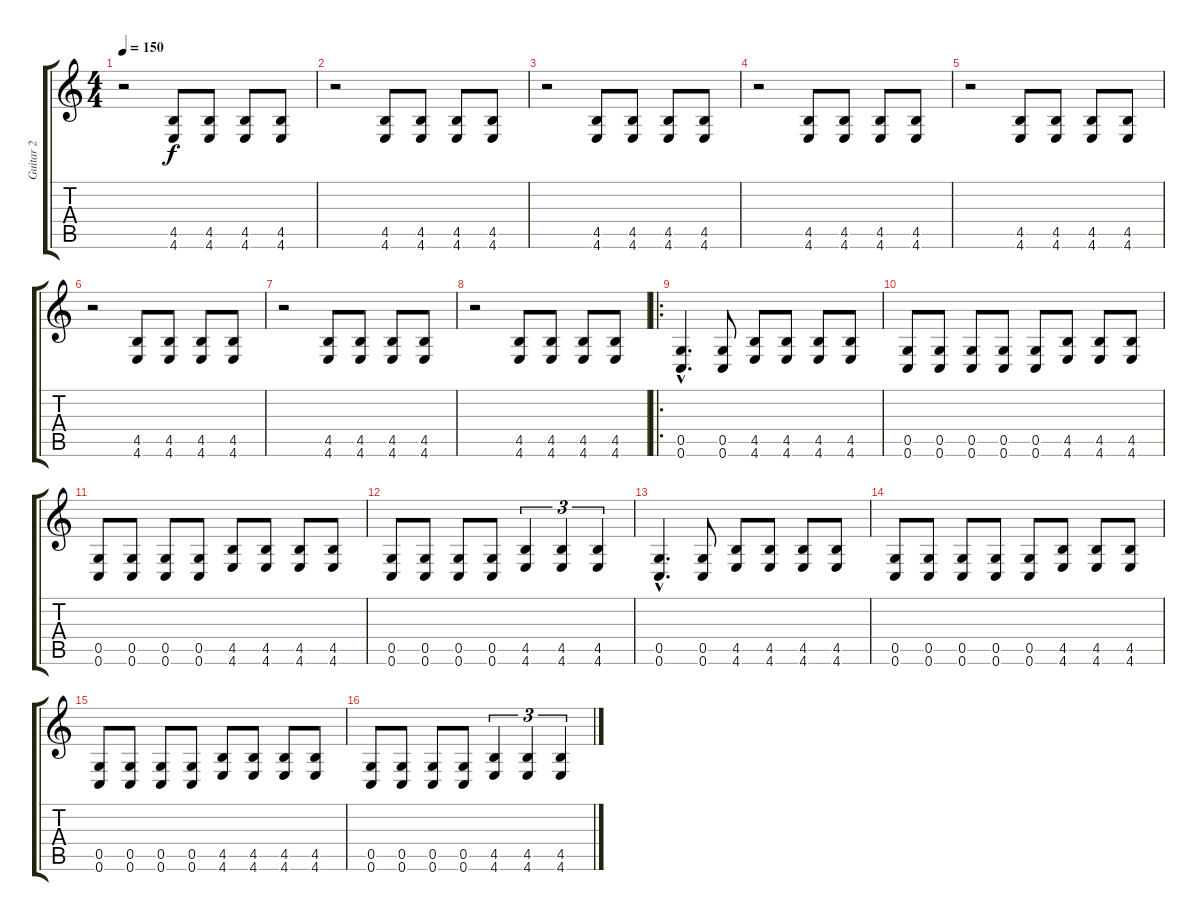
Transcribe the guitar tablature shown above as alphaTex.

\track ("Guitar 2" "Guitar 2") {instrument distortionguitar}
\staff {score tabs}
\tuning (D4 A3 F3 C3 G2 C2) {hide}
\ts (4 4)
\tempo 150
\clef g2
\ks c
r.2{dy f instrument distortionguitar} (4.5 4.6).8 (4.5 4.6).8 (4.5 4.6).8 (4.5 4.6).8 |
r.2 (4.5 4.6).8 (4.5 4.6).8 (4.5 4.6).8 (4.5 4.6).8 |
r.2 (4.5 4.6).8 (4.5 4.6).8 (4.5 4.6).8 (4.5 4.6).8 |
r.2 (4.5 4.6).8 (4.5 4.6).8 (4.5 4.6).8 (4.5 4.6).8 |
r.2 (4.5 4.6).8 (4.5 4.6).8 (4.5 4.6).8 (4.5 4.6).8 |
r.2 (4.5 4.6).8 (4.5 4.6).8 (4.5 4.6).8 (4.5 4.6).8 |
r.2 (4.5 4.6).8 (4.5 4.6).8 (4.5 4.6).8 (4.5 4.6).8 |
r.2 (4.5 4.6).8 (4.5 4.6).8 (4.5 4.6).8 (4.5 4.6).8 |
\ro
(0.5{hac} 0.6{hac}).4{d} (0.5 0.6).8 (4.5 4.6).8 (4.5 4.6).8 (4.5 4.6).8 (4.5 4.6).8 |
(0.5 0.6).8 (0.5 0.6).8 (0.5 0.6).8 (0.5 0.6).8 (0.5 0.6).8 (4.5 4.6).8 (4.5 4.6).8 (4.5 4.6).8 |
(0.5 0.6).8 (0.5 0.6).8 (0.5 0.6).8 (0.5 0.6).8 (4.5 4.6).8 (4.5 4.6).8 (4.5 4.6).8 (4.5 4.6).8 |
(0.5 0.6).8 (0.5 0.6).8 (0.5 0.6).8 (0.5 0.6).8 (4.5 4.6).4{tu (3 2)} (4.5 4.6).4{tu (3 2)} (4.5 4.6).4{tu (3 2)} |
(0.5{hac} 0.6{hac}).4{d} (0.5 0.6).8 (4.5 4.6).8 (4.5 4.6).8 (4.5 4.6).8 (4.5 4.6).8 |
(0.5 0.6).8 (0.5 0.6).8 (0.5 0.6).8 (0.5 0.6).8 (0.5 0.6).8 (4.5 4.6).8 (4.5 4.6).8 (4.5 4.6).8 |
(0.5 0.6).8 (0.5 0.6).8 (0.5 0.6).8 (0.5 0.6).8 (4.5 4.6).8 (4.5 4.6).8 (4.5 4.6).8 (4.5 4.6).8 |
(0.5 0.6).8 (0.5 0.6).8 (0.5 0.6).8 (0.5 0.6).8 (4.5 4.6).4{tu (3 2)} (4.5 4.6).4{tu (3 2)} (4.5 4.6).4{tu (3 2)}
